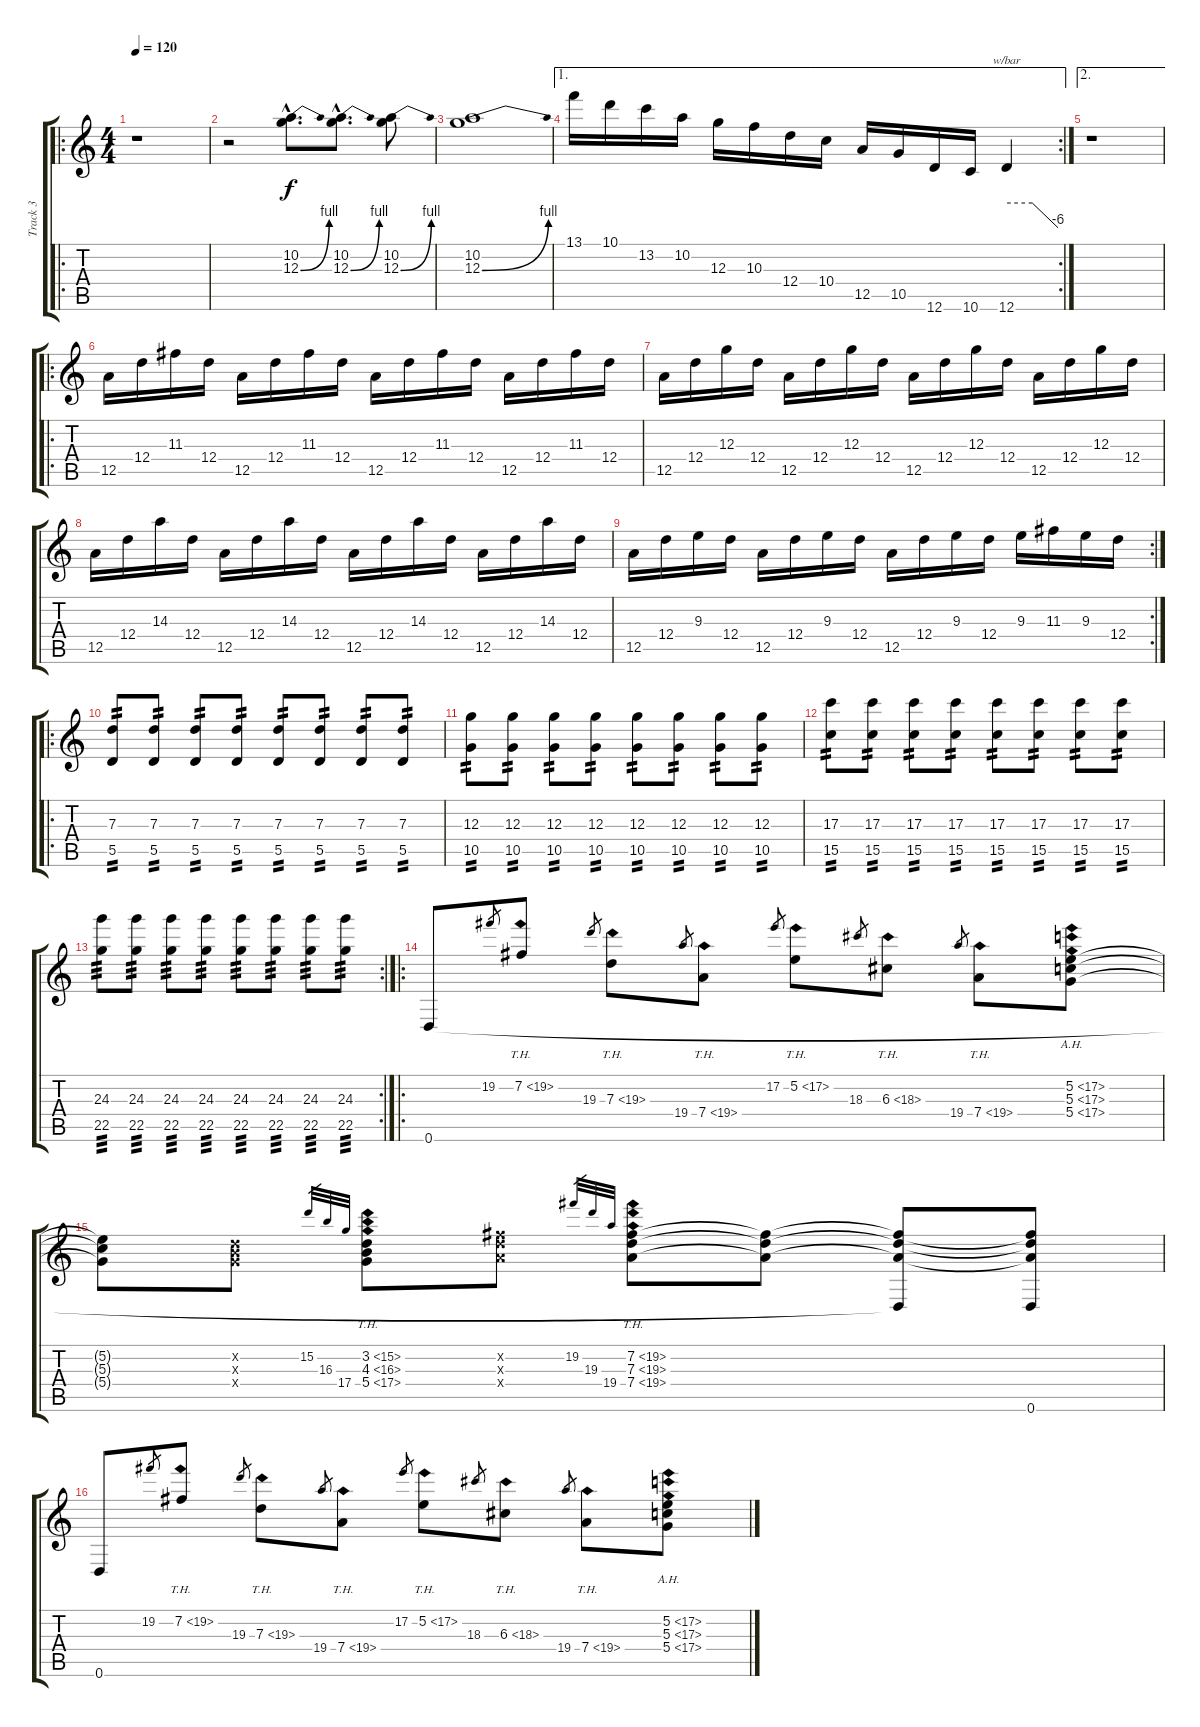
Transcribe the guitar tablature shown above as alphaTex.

\track ("Track 3" "Track 3") {instrument distortionguitar}
\staff {score tabs}
\tuning (E4 B3 G3 D3 A2 D2) {hide}
\ro
\ts (4 4)
\tempo 120
\clef g2
\ks c
r.1{dy f instrument distortionguitar} |
r.2 (10.2{hac} 12.3{be (bend 0 0 60 4) hac}).8{d} (10.2{hac} 12.3{be (bend 0 0 60 4) hac}).8{d} (10.2 12.3{be (bend 0 0 60 4)}).8 |
(10.2 12.3{be (bend 0 0 60 4)}).1 |
\ae 1
\rc 2
13.1.16 10.1.16 13.2.16 10.2.16 12.3.16 10.3.16 12.4.16 10.4.16 12.5.16 10.5.16 12.6.16 10.6.16 12.6.4{tbe (custom default 0 0 30 0 60 -24)} |
\ae 2
r.1 |
\ro
12.5.16 12.4.16 11.3.16 12.4.16 12.5.16 12.4.16 11.3.16 12.4.16 12.5.16 12.4.16 11.3.16 12.4.16 12.5.16 12.4.16 11.3.16 12.4.16 |
12.5.16 12.4.16 12.3.16 12.4.16 12.5.16 12.4.16 12.3.16 12.4.16 12.5.16 12.4.16 12.3.16 12.4.16 12.5.16 12.4.16 12.3.16 12.4.16 |
12.5.16 12.4.16 14.3.16 12.4.16 12.5.16 12.4.16 14.3.16 12.4.16 12.5.16 12.4.16 14.3.16 12.4.16 12.5.16 12.4.16 14.3.16 12.4.16 |
\rc 2
12.5.16 12.4.16 9.3.16 12.4.16 12.5.16 12.4.16 9.3.16 12.4.16 12.5.16 12.4.16 9.3.16 12.4.16 9.3.16 11.3.16 9.3.16 12.4.16 |
\ro
(7.3 5.5).8{tp 2} (7.3 5.5).8{tp 2} (7.3 5.5).8{tp 2} (7.3 5.5).8{tp 2} (7.3 5.5).8{tp 2} (7.3 5.5).8{tp 2} (7.3 5.5).8{tp 2} (7.3 5.5).8{tp 2} |
(12.3 10.5).8{tp 2} (12.3 10.5).8{tp 2} (12.3 10.5).8{tp 2} (12.3 10.5).8{tp 2} (12.3 10.5).8{tp 2} (12.3 10.5).8{tp 2} (12.3 10.5).8{tp 2} (12.3 10.5).8{tp 2} |
(17.3 15.5).8{tp 2} (17.3 15.5).8{tp 2} (17.3 15.5).8{tp 2} (17.3 15.5).8{tp 2} (17.3 15.5).8{tp 2} (17.3 15.5).8{tp 2} (17.3 15.5).8{tp 2} (17.3 15.5).8{tp 2} |
\rc 2
(24.3 22.5).8{tp 3} (24.3 22.5).8{tp 3} (24.3 22.5).8{tp 3} (24.3 22.5).8{tp 3} (24.3 22.5).8{tp 3} (24.3 22.5).8{tp 3} (24.3 22.5).8{tp 3} (24.3 22.5).8{tp 3} |
\ro
0.6.8 19.2.8{gr} 7.2{th 12}.8 19.3.8{gr} 7.3{th 12}.8 19.4.8{gr} 7.4{th 12}.8 17.2.8{gr} 5.2{th 12}.8 18.3.8{gr} 6.3{th 12}.8 19.4.8{gr} 7.4{th 12}.8 (5.2{ah 12} 5.3{ah 12} 5.4{ah 12}).8 |
(5.2{t} 5.3{t} 5.4{t}).8 (3.2{x} 4.3{x} 5.4{x}).8 15.2.32{gr} 16.3.32{gr} 17.4.32{gr} (3.2{th 12} 4.3{th 12} 5.4{th 12}).8 (7.2{x} 7.3{x} 7.4{x}).8 19.2.32{gr} 19.3.32{gr} 19.4.32{gr} (7.2{th 12} 7.3{th 12} 7.4{th 12}).8 (7.2{t} 7.3{t} 7.4{t}).8 (7.2{t} 7.3{t} 7.4{t} 0.6{t}).8 (7.2{t} 7.3{t} 7.4{t} 0.6).8 |
0.6.8 19.2.8{gr} 7.2{th 12}.8 19.3.8{gr} 7.3{th 12}.8 19.4.8{gr} 7.4{th 12}.8 17.2.8{gr} 5.2{th 12}.8 18.3.8{gr} 6.3{th 12}.8 19.4.8{gr} 7.4{th 12}.8 (5.2{ah 12} 5.3{ah 12} 5.4{ah 12}).8
